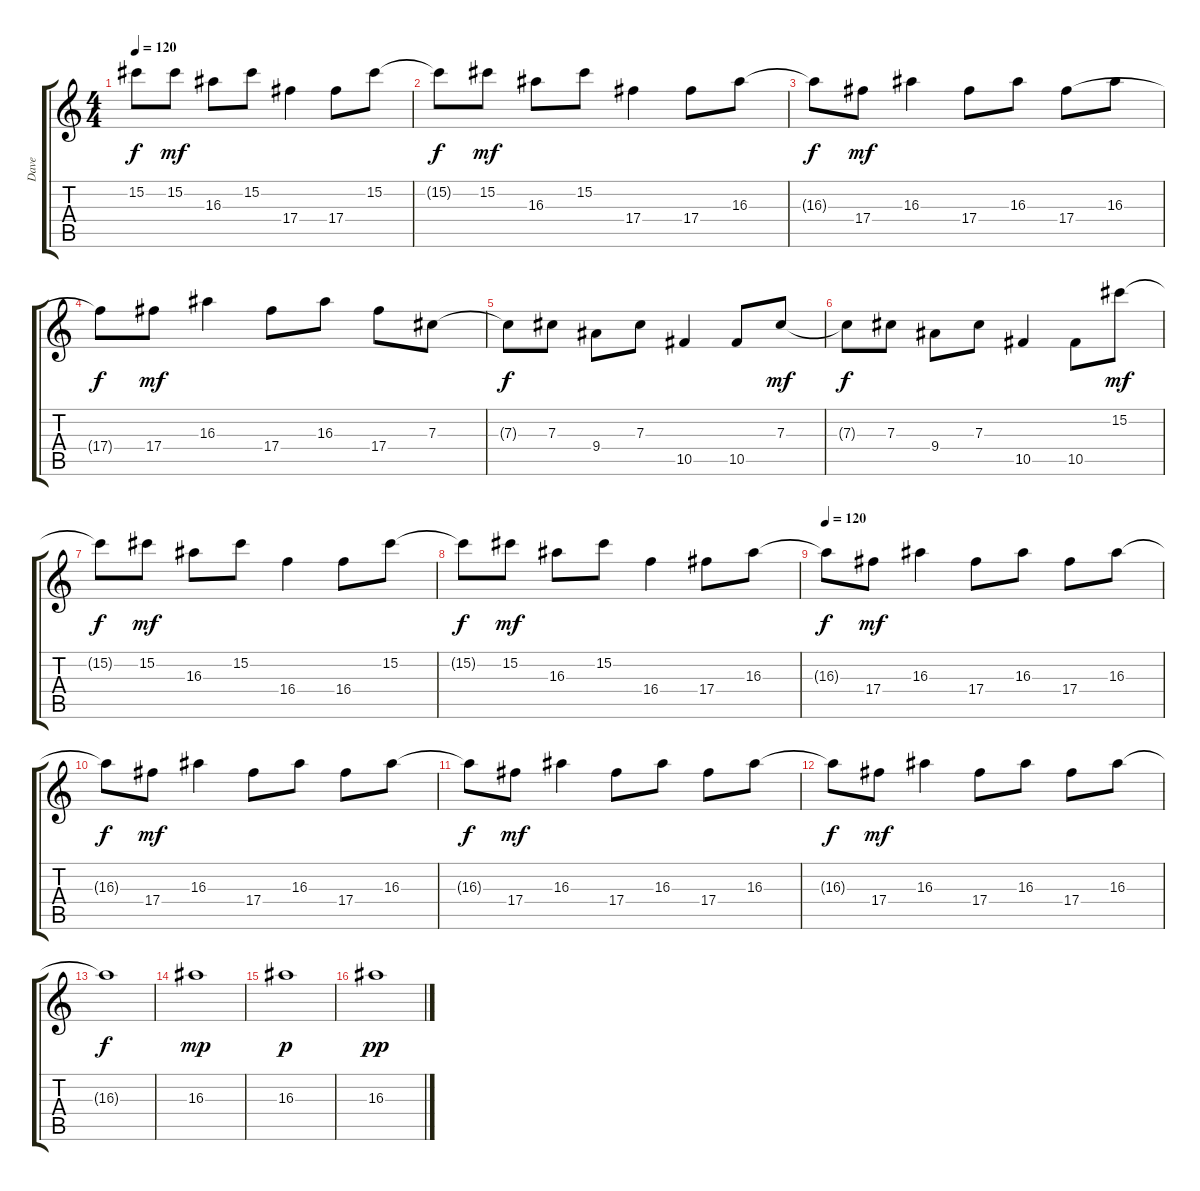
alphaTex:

\track ("Dave" "Dave") {instrument overdrivenguitar}
\staff {score tabs}
\tuning (Eb4 Bb3 Gb3 Db3 Ab2 Eb2) {hide}
\ts (4 4)
\tempo 120
\clef g2
\ks c
15.2{t}.8{dy f} 15.2.8{dy mf} 16.3.8 15.2.8 17.4.4 17.4.8 15.2.8 |
15.2{t}.8{dy f} 15.2.8{dy mf} 16.3.8 15.2.8 17.4.4 17.4.8 16.3.8 |
16.3{t}.8{dy f} 17.4.8{dy mf} 16.3.4 17.4.8 16.3.8 17.4.8 16.3.8 |
17.4{t}.8{dy f} 17.4.8{dy mf} 16.3.4 17.4.8 16.3.8 17.4.8 7.3.8 |
7.3{t}.8{dy f} 7.3.8 9.4.8 7.3.8 10.5.4 10.5.8 7.3.8{dy mf} |
7.3{t}.8{dy f} 7.3.8 9.4.8 7.3.8 10.5.4 10.5.8 15.2.8{dy mf} |
15.2{t}.8{dy f} 15.2.8{dy mf} 16.3.8 15.2.8 16.4.4 16.4.8 15.2.8 |
15.2{t}.8{dy f} 15.2.8{dy mf} 16.3.8 15.2.8 16.4.4 17.4.8 16.3.8 |
\tempo 120
16.3{t}.8{dy f} 17.4.8{dy mf} 16.3.4 17.4.8 16.3.8 17.4.8 16.3.8 |
16.3{t}.8{dy f} 17.4.8{dy mf} 16.3.4 17.4.8 16.3.8 17.4.8 16.3.8 |
16.3{t}.8{dy f} 17.4.8{dy mf} 16.3.4 17.4.8 16.3.8 17.4.8 16.3.8 |
16.3{t}.8{dy f} 17.4.8{dy mf} 16.3.4 17.4.8 16.3.8 17.4.8 16.3.8 |
16.3{t}.1{dy f} |
16.3.1{dy mp} |
16.3.1{dy p} |
16.3.1{dy pp}
